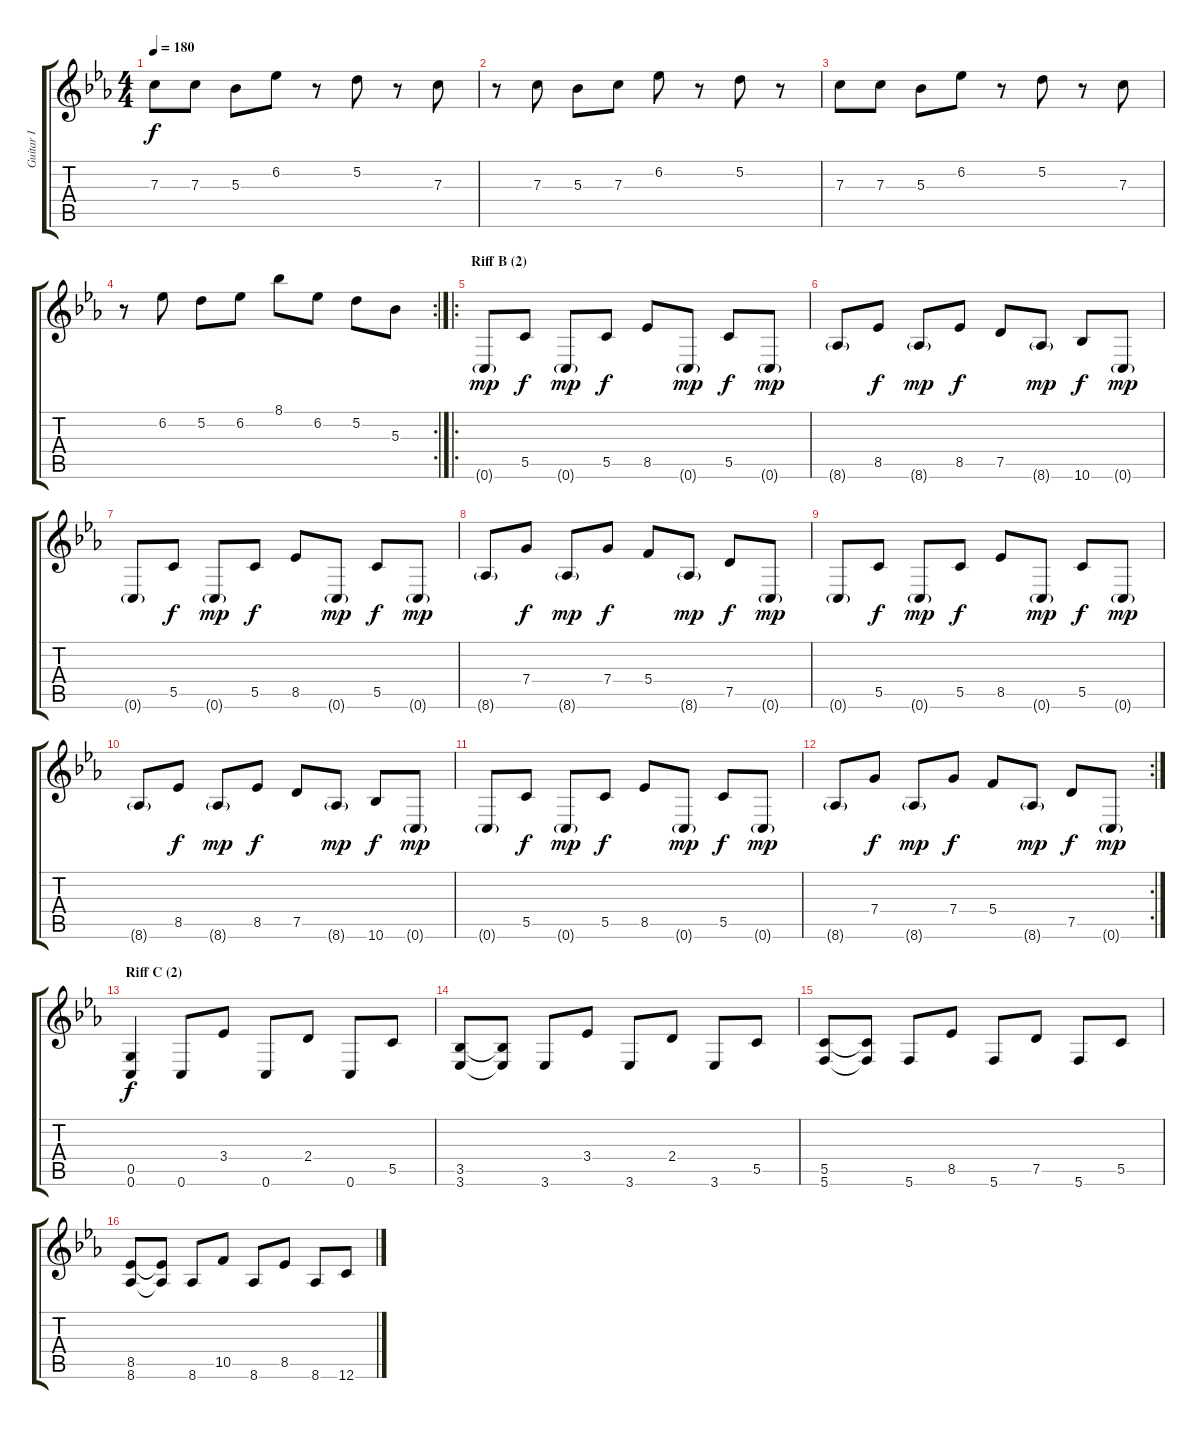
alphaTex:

\track ("Guitar I" "Guitar I") {instrument distortionguitar}
\staff {score tabs}
\tuning (D4 A3 F3 C3 G2 C2) {hide}
\ts (4 4)
\tempo 180
\clef g2
\ks cminor
7.3.8{dy f} 7.3.8 5.3.8 6.2.8 r.8 5.2.8 r.8 7.3.8 |
r.8 7.3.8 5.3.8 7.3.8 6.2.8 r.8 5.2.8 r.8 |
7.3.8 7.3.8 5.3.8 6.2.8 r.8 5.2.8 r.8 7.3.8 |
\rc 2
r.8 6.2.8 5.2.8 6.2.8 8.1.8 6.2.8 5.2.8 5.3.8 |
\ro
\section ("" "Riff B (2)")
0.6{g}.8{dy mp} 5.5.8{dy f} 0.6{g}.8{dy mp} 5.5.8{dy f} 8.5.8 0.6{g}.8{dy mp} 5.5.8{dy f} 0.6{g}.8{dy mp} |
8.6{g}.8 8.5.8{dy f} 8.6{g}.8{dy mp} 8.5.8{dy f} 7.5.8 8.6{g}.8{dy mp} 10.6.8{dy f} 0.6{g}.8{dy mp} |
0.6{g}.8 5.5.8{dy f} 0.6{g}.8{dy mp} 5.5.8{dy f} 8.5.8 0.6{g}.8{dy mp} 5.5.8{dy f} 0.6{g}.8{dy mp} |
8.6{g}.8 7.4.8{dy f} 8.6{g}.8{dy mp} 7.4.8{dy f} 5.4.8 8.6{g}.8{dy mp} 7.5.8{dy f} 0.6{g}.8{dy mp} |
0.6{g}.8 5.5.8{dy f} 0.6{g}.8{dy mp} 5.5.8{dy f} 8.5.8 0.6{g}.8{dy mp} 5.5.8{dy f} 0.6{g}.8{dy mp} |
8.6{g}.8 8.5.8{dy f} 8.6{g}.8{dy mp} 8.5.8{dy f} 7.5.8 8.6{g}.8{dy mp} 10.6.8{dy f} 0.6{g}.8{dy mp} |
0.6{g}.8 5.5.8{dy f} 0.6{g}.8{dy mp} 5.5.8{dy f} 8.5.8 0.6{g}.8{dy mp} 5.5.8{dy f} 0.6{g}.8{dy mp} |
\rc 2
8.6{g}.8 7.4.8{dy f} 8.6{g}.8{dy mp} 7.4.8{dy f} 5.4.8 8.6{g}.8{dy mp} 7.5.8{dy f} 0.6{g}.8{dy mp} |
\section ("" "Riff C (2)")
(0.5 0.6).4{dy f} 0.6.8 3.4.8 0.6.8 2.4.8 0.6.8 5.5.8 |
(3.5 3.6).8 (3.5{t} 3.6{t}).8 3.6.8 3.4.8 3.6.8 2.4.8 3.6.8 5.5.8 |
(5.5 5.6).8 (5.5{t} 5.6{t}).8 5.6.8 8.5.8 5.6.8 7.5.8 5.6.8 5.5.8 |
(8.5 8.6).8 (8.5{t} 8.6{t}).8 8.6.8 10.5.8 8.6.8 8.5.8 8.6.8 12.6.8
